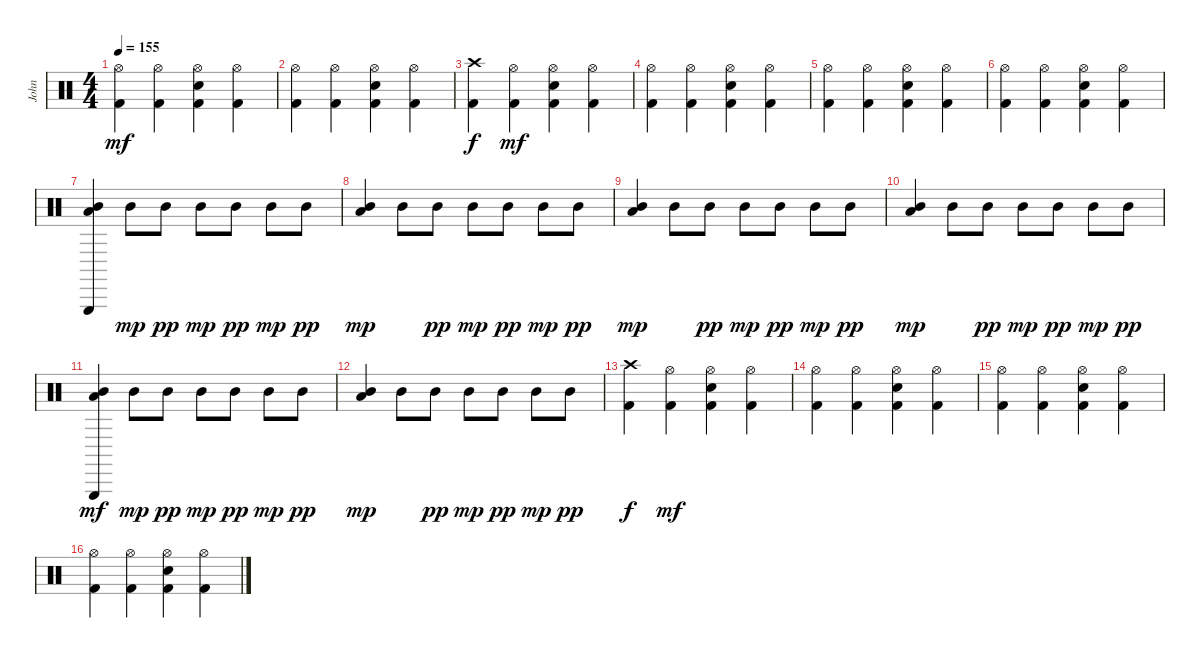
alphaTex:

\track ("John" "John") {instrument percussion}
\staff {score}
\articulation defaults
\ts (4 4)
\tempo 155
\clef neutral
\ks c
("Hi-Hat (open)" "Kick (hit) 2").4{dy mf} ("Hi-Hat (open)" "Kick (hit) 2").4 ("Hi-Hat (open)" "Kick (hit) 2" "Electric Snare (hit)").4 ("Hi-Hat (open)" "Kick (hit) 2").4 |
("Hi-Hat (open)" "Kick (hit) 2").4 ("Hi-Hat (open)" "Kick (hit) 2").4 ("Hi-Hat (open)" "Kick (hit) 2" "Electric Snare (hit)").4 ("Hi-Hat (open)" "Kick (hit) 2").4 |
("Crash high (hit)" "Kick (hit) 2").4{dy f} ("Hi-Hat (open)" "Kick (hit) 2").4{dy mf} ("Hi-Hat (open)" "Kick (hit) 2" "Electric Snare (hit)").4 ("Hi-Hat (open)" "Kick (hit) 2").4 |
("Hi-Hat (open)" "Kick (hit) 2").4 ("Hi-Hat (open)" "Kick (hit) 2").4 ("Hi-Hat (open)" "Kick (hit) 2" "Electric Snare (hit)").4 ("Hi-Hat (open)" "Kick (hit) 2").4 |
("Hi-Hat (open)" "Kick (hit) 2").4 ("Hi-Hat (open)" "Kick (hit) 2").4 ("Hi-Hat (open)" "Kick (hit) 2" "Electric Snare (hit)").4 ("Hi-Hat (open)" "Kick (hit) 2").4 |
("Hi-Hat (open)" "Kick (hit) 2").4 ("Hi-Hat (open)" "Kick (hit) 2").4 ("Hi-Hat (open)" "Kick (hit) 2" "Electric Snare (hit)").4 ("Hi-Hat (open)" "Kick (hit) 2").4 |
("Triangle (hit)" "Low Floor Tom (hit)" "Mid Tom (hit)").4 "Mid Tom (hit)".8{dy mp} "Mid Tom (hit)".8{dy pp} "Mid Tom (hit)".8{dy mp} "Mid Tom (hit)".8{dy pp} "Mid Tom (hit)".8{dy mp} "Mid Tom (hit)".8{dy pp} |
("Low Floor Tom (hit)" "Mid Tom (hit)").4{dy mp} "Mid Tom (hit)".8 "Mid Tom (hit)".8{dy pp} "Mid Tom (hit)".8{dy mp} "Mid Tom (hit)".8{dy pp} "Mid Tom (hit)".8{dy mp} "Mid Tom (hit)".8{dy pp} |
("Low Floor Tom (hit)" "Mid Tom (hit)").4{dy mp} "Mid Tom (hit)".8 "Mid Tom (hit)".8{dy pp} "Mid Tom (hit)".8{dy mp} "Mid Tom (hit)".8{dy pp} "Mid Tom (hit)".8{dy mp} "Mid Tom (hit)".8{dy pp} |
("Low Floor Tom (hit)" "Mid Tom (hit)").4{dy mp} "Mid Tom (hit)".8 "Mid Tom (hit)".8{dy pp} "Mid Tom (hit)".8{dy mp} "Mid Tom (hit)".8{dy pp} "Mid Tom (hit)".8{dy mp} "Mid Tom (hit)".8{dy pp} |
("Triangle (hit)" "Low Floor Tom (hit)" "Mid Tom (hit)").4{dy mf} "Mid Tom (hit)".8{dy mp} "Mid Tom (hit)".8{dy pp} "Mid Tom (hit)".8{dy mp} "Mid Tom (hit)".8{dy pp} "Mid Tom (hit)".8{dy mp} "Mid Tom (hit)".8{dy pp} |
("Low Floor Tom (hit)" "Mid Tom (hit)").4{dy mp} "Mid Tom (hit)".8 "Mid Tom (hit)".8{dy pp} "Mid Tom (hit)".8{dy mp} "Mid Tom (hit)".8{dy pp} "Mid Tom (hit)".8{dy mp} "Mid Tom (hit)".8{dy pp} |
("Crash high (hit)" "Kick (hit) 2").4{dy f} ("Hi-Hat (open)" "Kick (hit) 2").4{dy mf} ("Hi-Hat (open)" "Kick (hit) 2" "Electric Snare (hit)").4 ("Hi-Hat (open)" "Kick (hit) 2").4 |
("Hi-Hat (open)" "Kick (hit) 2").4 ("Hi-Hat (open)" "Kick (hit) 2").4 ("Hi-Hat (open)" "Kick (hit) 2" "Electric Snare (hit)").4 ("Hi-Hat (open)" "Kick (hit) 2").4 |
("Hi-Hat (open)" "Kick (hit) 2").4 ("Hi-Hat (open)" "Kick (hit) 2").4 ("Hi-Hat (open)" "Kick (hit) 2" "Electric Snare (hit)").4 ("Hi-Hat (open)" "Kick (hit) 2").4 |
("Hi-Hat (open)" "Kick (hit) 2").4 ("Hi-Hat (open)" "Kick (hit) 2").4 ("Hi-Hat (open)" "Kick (hit) 2" "Electric Snare (hit)").4 ("Hi-Hat (open)" "Kick (hit) 2").4
